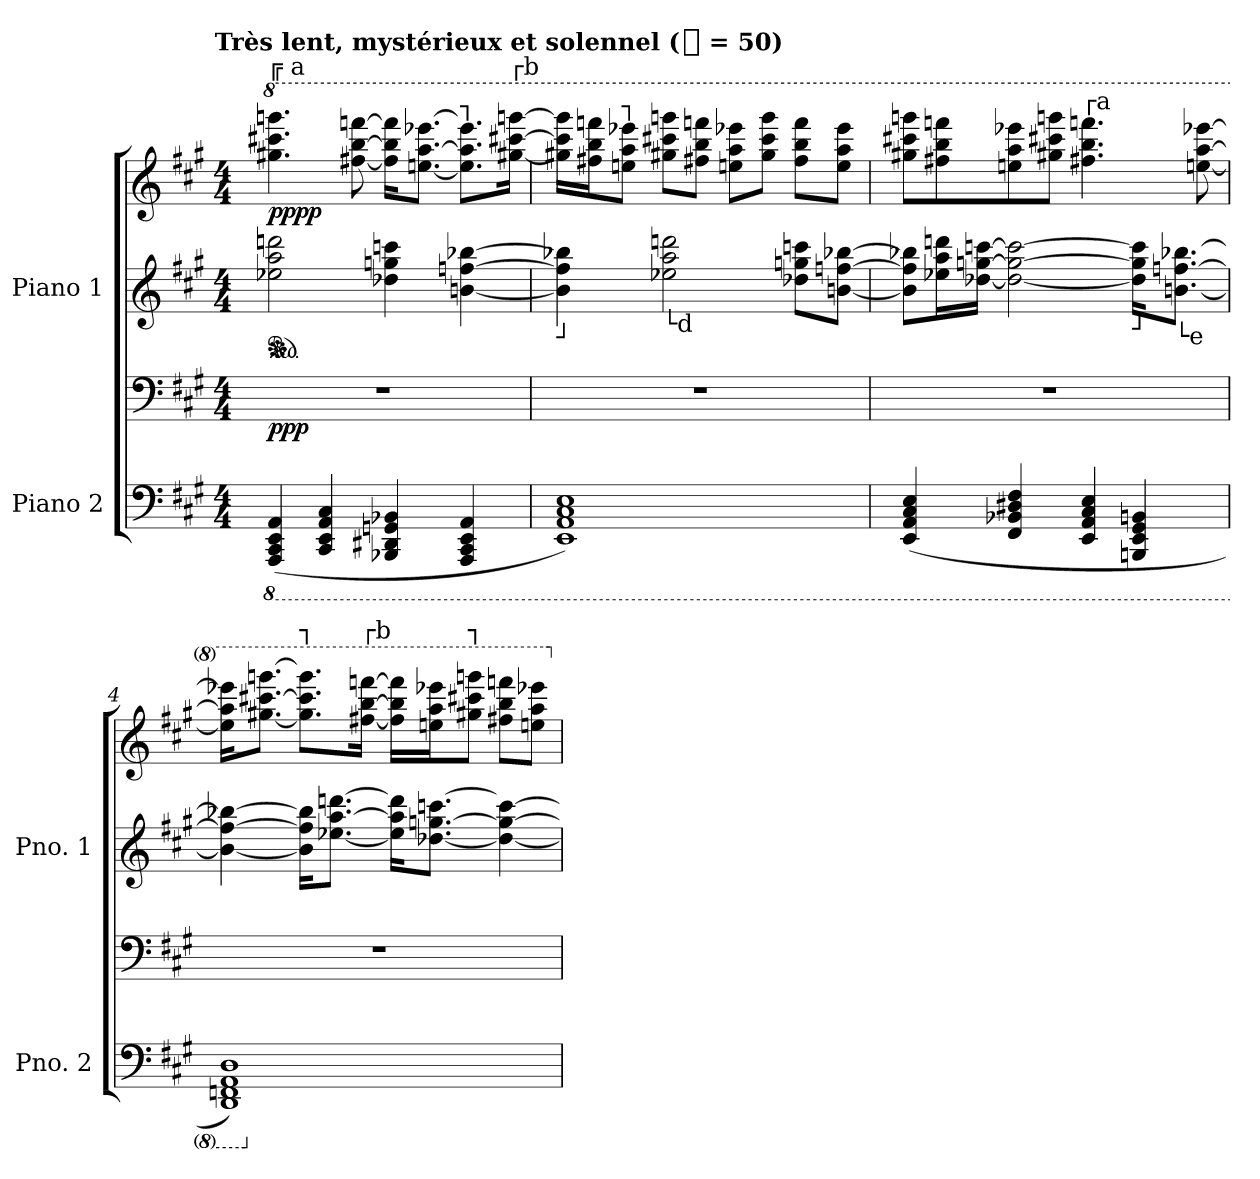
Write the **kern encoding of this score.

**kern	**kern	**dynam	**kern	**kern	**dynam
*part4	*part3	*part3	*part2	*part1	*part1
*staff4	*staff3	*staff3	*staff2	*staff1	*staff1
*I"Piano 2	*	*	*I"Piano 1	*	*
*I'Pno. 2	*	*	*I'Pno. 1	*	*
*clefF4	*clefF4	*	*clefG2	*clefG2	*
*k[f#c#g#]	*k[f#c#g#]	*	*k[f#c#g#]	*k[f#c#g#]	*
*A:	*A:	*	*A:	*A:	*
!!LO:TX:omd:t=Très lent, mystérieux et solennel ([8th] = 50)
*M4/4	*M4/4	*	*M4/4	*M4/4	*
*MM25	*MM25	*	*MM25	*MM25	*
*8ba	*	*	*	*	*
*	*	*	*	*8va	*
=1	=1	=1	=1	=1	=1
!	!	!	!	!LO:TX:a:t=╔ a	!
!	!	!	!LO:TX:b:t=(garder la pédale forte jusqu'à la fin)	!	!
!	!	!	!LO:TX:b:t=╚c	!	!
*	*	*	*ped	*	*
*	*	*	*Xped	*	*
(4AAAA 4CCC# 4EEE 4AAA	1r	ppp	2ee-X 2aa 2dddn	4.ggg#X 4.cccc#X 4.ggggn	pppp
4CCC# 4EEE 4AAA 4CC#	.	.	.	.	.
.	.	.	.	[8fff#X [8bbb [8ffffn	.
4BBBB-X 4DDD#X 4GGGn 4BBB-X	.	.	4dd-X 4ggn 4cccn	16fff#] 16bbb] 16ffff]KL	.
.	.	.	.	[8.eeen [8.aaa [8.eeee-XJ	.
!	!	!	!	!LO:TX:a:t=┐	!
4AAAA 4CCC# 4EEE 4AAA	.	.	[4bn [4ffn [4bb-X	8.eeen] 8.aaa] 8.eeee-]L	.
!	!	!	!	!LO:TX:a:t=┌b	!
.	.	.	.	[16ggg#X [16cccc#X [16ggggnJk	.
=2	=2	=2	=2	=2	=2
!	!	!	!LO:TX:b:t=┘	!	!
1EEE 1AAA 1CC# 1EE)	1r	.	4bn] 4ffn] 4bb-X]	16ggg#X] 16cccc#] 16ggggn]LL	.
.	.	.	.	16fff#X 16bbb 16ffffnJ	.
!	!	!	!	!LO:TX:a:t=┐	!
.	.	.	.	8eeen 8aaa 8eeee-XJ	.
!	!	!	!LO:TX:b:t=└d	!	!
.	.	.	2ee-X 2aa 2dddn	8ggg#X 8cccc#X 8ggggnL	.
.	.	.	.	8fff#X 8bbb 8ffffnJ	.
.	.	.	.	8eeen 8aaa 8eeee-XL	.
.	.	.	.	8ggg# 8cccc# 8ggggJ	.
.	.	.	8dd-X 8ggn 8cccnL	8fff# 8bbb 8ffffL	.
.	.	.	[8bn [8ffn [8bb-XJ	8eee 8aaa 8eeee-J	.
=3	=3	=3	=3	=3	=3
(4EEE 4AAA 4CC# 4EE	1r	.	8bn] 8ffn] 8bb-X]L	8ggg#X 8cccc#X 8ggggnL	.
.	.	.	16ee-X 16aa 16dddnL	8fff#X 8bbb 8ffffn	.
.	.	.	[16dd-X [16ggn [16cccnJJ	.	.
4FFF# 4BBB-X 4DD#X 4FF#	.	.	2dd-_ 2gg_ 2ccc_	8eeen 8aaa 8eeee-X	.
.	.	.	.	8ggg#X 8cccc#X 8ggggnJ	.
!	!	!	!	!LO:TX:a:t=┌a	!
4EEE 4AAA 4CC# 4EE	.	.	.	4.fff#X 4.bbb 4.ffffn	.
!	!	!	!LO:TX:b:t=┘	!	!
4BBBBn 4EEE 4GGG# 4BBBn	.	.	16dd-] 16gg] 16ccc]KL	.	.
!	!	!	!LO:TX:b:t=└e	!	!
.	.	.	[8.bn [8.ffn [8.bb-XJ	.	.
.	.	.	.	[8eeen [8aaa [8eeee-X	.
=4	=4	=4	=4	=4	=4
1DDD 1FFFn 1AAA 1DD)	1r	.	4bn_ 4ffn_ 4bb-X_	16eeen] 16aaa] 16eeee-X]KL	.
.	.	.	.	[8.ggg#X [8.cccc#X [8.ggggnJ	.
!	!	!	!	!LO:TX:a:t=┐	!
.	.	.	16b] 16ff] 16bb-]KL	8.ggg#] 8.cccc#] 8.gggg]L	.
.	.	.	[8.ee-X [8.aa [8.dddnJ	.	.
!	!	!	!	!LO:TX:a:t=┌b	!
.	.	.	.	[16fff#X [16bbb [16ffffnJk	.
.	.	.	16ee-] 16aa] 16ddd]KL	16fff#] 16bbb] 16ffff]LL	.
.	.	.	[8.dd-X [8.ggn [8.cccnJ	16eeen 16aaa 16eeee-XJ	.
!	!	!	!	!LO:TX:a:t=┐	!
.	.	.	.	8ggg#X 8cccc#X 8ggggnJ	.
.	.	.	4dd-_ 4gg_ 4ccc_	8fff#X 8bbb 8ffffnL	.
.	.	.	.	8eeen 8aaa 8eeee-XJ	.
*X8ba	*	*	*	*	*
*	*	*	*	*X8va	*
=	=	=	=	=	=
*-	*-	*-	*-	*-	*-
